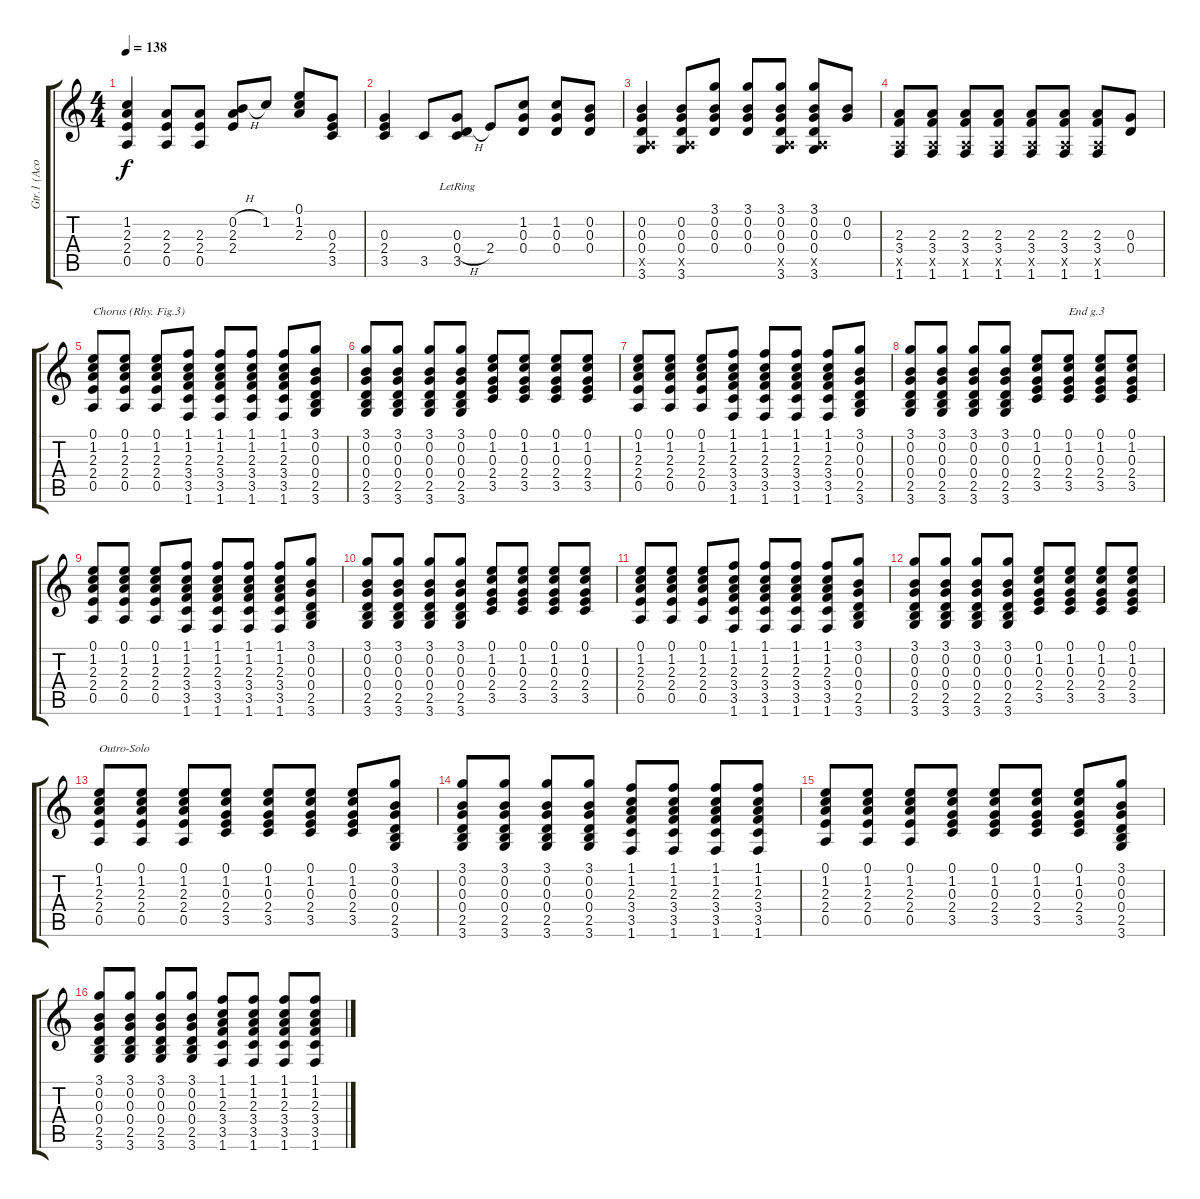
\track ("Gtr.1 (Acoustic) " "Gtr.1 (Aco") {instrument acousticguitarnylon}
\staff {score tabs}
\tuning (E4 B3 G3 D3 A2 E2) {hide}
\ts (4 4)
\tempo 138
\clef g2
\ks aminor
(1.2 2.3 2.4 0.5).4{dy f} (2.3 2.4 0.5).8 (2.3 2.4 0.5).8 (0.2{h} 2.3 2.4).8 1.2.8 (0.1 1.2 2.3).8 (0.3 2.4 3.5).8 |
(0.3 2.4 3.5).4 3.5.8 (0.3{lr} 0.4{h} 3.5{lr}).8 2.4.8 (1.2 0.3 0.4).8 (1.2 0.3 0.4).8 (0.2 0.3 0.4).8 |
(0.2 0.3 0.4 0.5{x} 3.6).4 (0.2 0.3 0.4 0.5{x} 3.6).8 (3.1 0.2 0.3 0.4).8 (3.1 0.2 0.3 0.4).8 (3.1 0.2 0.3 0.4 0.5{x} 3.6).8 (3.1 0.2 0.3 0.4 0.5{x} 3.6).8 (0.2 0.3).8 |
(2.3 3.4 0.5{x} 1.6).8 (2.3 3.4 0.5{x} 1.6).8 (2.3 3.4 0.5{x} 1.6).8 (2.3 3.4 0.5{x} 1.6).8 (2.3 3.4 0.5{x} 1.6).8 (2.3 3.4 0.5{x} 1.6).8 (2.3 3.4 0.5{x} 1.6).8 (0.3 0.4).8 |
(0.1 1.2 2.3 2.4 0.5).8{txt "Chorus (Rhy. Fig.3) " volume 16} (0.1 1.2 2.3 2.4 0.5).8 (0.1 1.2 2.3 2.4 0.5).8 (1.1 1.2 2.3 3.4 3.5 1.6).8 (1.1 1.2 2.3 3.4 3.5 1.6).8 (1.1 1.2 2.3 3.4 3.5 1.6).8 (1.1 1.2 2.3 3.4 3.5 1.6).8 (3.1 0.2 0.3 0.4 2.5 3.6).8 |
(3.1 0.2 0.3 0.4 2.5 3.6).8 (3.1 0.2 0.3 0.4 2.5 3.6).8 (3.1 0.2 0.3 0.4 2.5 3.6).8 (3.1 0.2 0.3 0.4 2.5 3.6).8 (0.1 1.2 0.3 2.4 3.5).8 (0.1 1.2 0.3 2.4 3.5).8 (0.1 1.2 0.3 2.4 3.5).8 (0.1 1.2 0.3 2.4 3.5).8 |
(0.1 1.2 2.3 2.4 0.5).8 (0.1 1.2 2.3 2.4 0.5).8 (0.1 1.2 2.3 2.4 0.5).8 (1.1 1.2 2.3 3.4 3.5 1.6).8 (1.1 1.2 2.3 3.4 3.5 1.6).8 (1.1 1.2 2.3 3.4 3.5 1.6).8 (1.1 1.2 2.3 3.4 3.5 1.6).8 (3.1 0.2 0.3 0.4 2.5 3.6).8 |
(3.1 0.2 0.3 0.4 2.5 3.6).8 (3.1 0.2 0.3 0.4 2.5 3.6).8 (3.1 0.2 0.3 0.4 2.5 3.6).8 (3.1 0.2 0.3 0.4 2.5 3.6).8 (0.1 1.2 0.3 2.4 3.5).8 (0.1 1.2 0.3 2.4 3.5).8{txt "End g.3"} (0.1 1.2 0.3 2.4 3.5).8 (0.1 1.2 0.3 2.4 3.5).8 |
(0.1 1.2 2.3 2.4 0.5).8 (0.1 1.2 2.3 2.4 0.5).8 (0.1 1.2 2.3 2.4 0.5).8 (1.1 1.2 2.3 3.4 3.5 1.6).8 (1.1 1.2 2.3 3.4 3.5 1.6).8 (1.1 1.2 2.3 3.4 3.5 1.6).8 (1.1 1.2 2.3 3.4 3.5 1.6).8 (3.1 0.2 0.3 0.4 2.5 3.6).8 |
(3.1 0.2 0.3 0.4 2.5 3.6).8 (3.1 0.2 0.3 0.4 2.5 3.6).8 (3.1 0.2 0.3 0.4 2.5 3.6).8 (3.1 0.2 0.3 0.4 2.5 3.6).8 (0.1 1.2 0.3 2.4 3.5).8 (0.1 1.2 0.3 2.4 3.5).8 (0.1 1.2 0.3 2.4 3.5).8 (0.1 1.2 0.3 2.4 3.5).8 |
(0.1 1.2 2.3 2.4 0.5).8 (0.1 1.2 2.3 2.4 0.5).8 (0.1 1.2 2.3 2.4 0.5).8 (1.1 1.2 2.3 3.4 3.5 1.6).8 (1.1 1.2 2.3 3.4 3.5 1.6).8 (1.1 1.2 2.3 3.4 3.5 1.6).8 (1.1 1.2 2.3 3.4 3.5 1.6).8 (3.1 0.2 0.3 0.4 2.5 3.6).8 |
(3.1 0.2 0.3 0.4 2.5 3.6).8 (3.1 0.2 0.3 0.4 2.5 3.6).8 (3.1 0.2 0.3 0.4 2.5 3.6).8 (3.1 0.2 0.3 0.4 2.5 3.6).8 (0.1 1.2 0.3 2.4 3.5).8 (0.1 1.2 0.3 2.4 3.5).8 (0.1 1.2 0.3 2.4 3.5).8 (0.1 1.2 0.3 2.4 3.5).8 |
(0.1 1.2 2.3 2.4 0.5).8{txt "Outro-Solo" volume 13} (0.1 1.2 2.3 2.4 0.5).8 (0.1 1.2 2.3 2.4 0.5).8 (0.1 1.2 0.3 2.4 3.5).8 (0.1 1.2 0.3 2.4 3.5).8 (0.1 1.2 0.3 2.4 3.5).8 (0.1 1.2 0.3 2.4 3.5).8 (3.1 0.2 0.3 0.4 2.5 3.6).8 |
(3.1 0.2 0.3 0.4 2.5 3.6).8 (3.1 0.2 0.3 0.4 2.5 3.6).8 (3.1 0.2 0.3 0.4 2.5 3.6).8 (3.1 0.2 0.3 0.4 2.5 3.6).8 (1.1 1.2 2.3 3.4 3.5 1.6).8 (1.1 1.2 2.3 3.4 3.5 1.6).8 (1.1 1.2 2.3 3.4 3.5 1.6).8 (1.1 1.2 2.3 3.4 3.5 1.6).8 |
(0.1 1.2 2.3 2.4 0.5).8 (0.1 1.2 2.3 2.4 0.5).8 (0.1 1.2 2.3 2.4 0.5).8 (0.1 1.2 0.3 2.4 3.5).8 (0.1 1.2 0.3 2.4 3.5).8 (0.1 1.2 0.3 2.4 3.5).8 (0.1 1.2 0.3 2.4 3.5).8 (3.1 0.2 0.3 0.4 2.5 3.6).8 |
(3.1 0.2 0.3 0.4 2.5 3.6).8 (3.1 0.2 0.3 0.4 2.5 3.6).8 (3.1 0.2 0.3 0.4 2.5 3.6).8 (3.1 0.2 0.3 0.4 2.5 3.6).8 (1.1 1.2 2.3 3.4 3.5 1.6).8 (1.1 1.2 2.3 3.4 3.5 1.6).8 (1.1 1.2 2.3 3.4 3.5 1.6).8 (1.1 1.2 2.3 3.4 3.5 1.6).8
